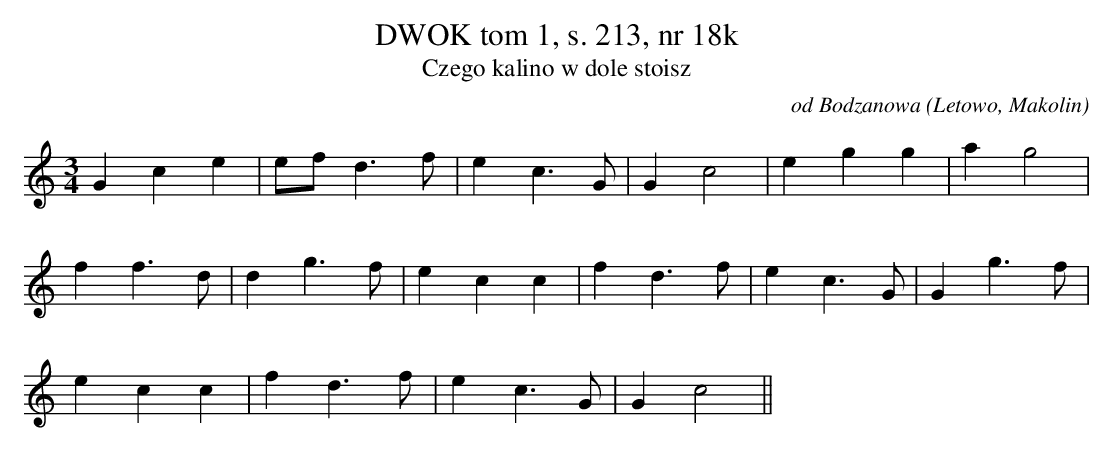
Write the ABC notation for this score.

X:1
T:DWOK tom 1, s. 213, nr 18k
T:Czego kalino w dole stoisz
O:od Bodzanowa (Letowo, Makolin)
M:3/4
L:1/8
K:C
G2c2e2 | efd3f | e2c3G | G2c4 |e2g2g2 | a2g4 |
 f2f3d | d2g3f |e2c2c2 | f2d3f | e2c3G | G2g3f |
e2c2c2 | f2d3f | e2c3G | G2c4||
